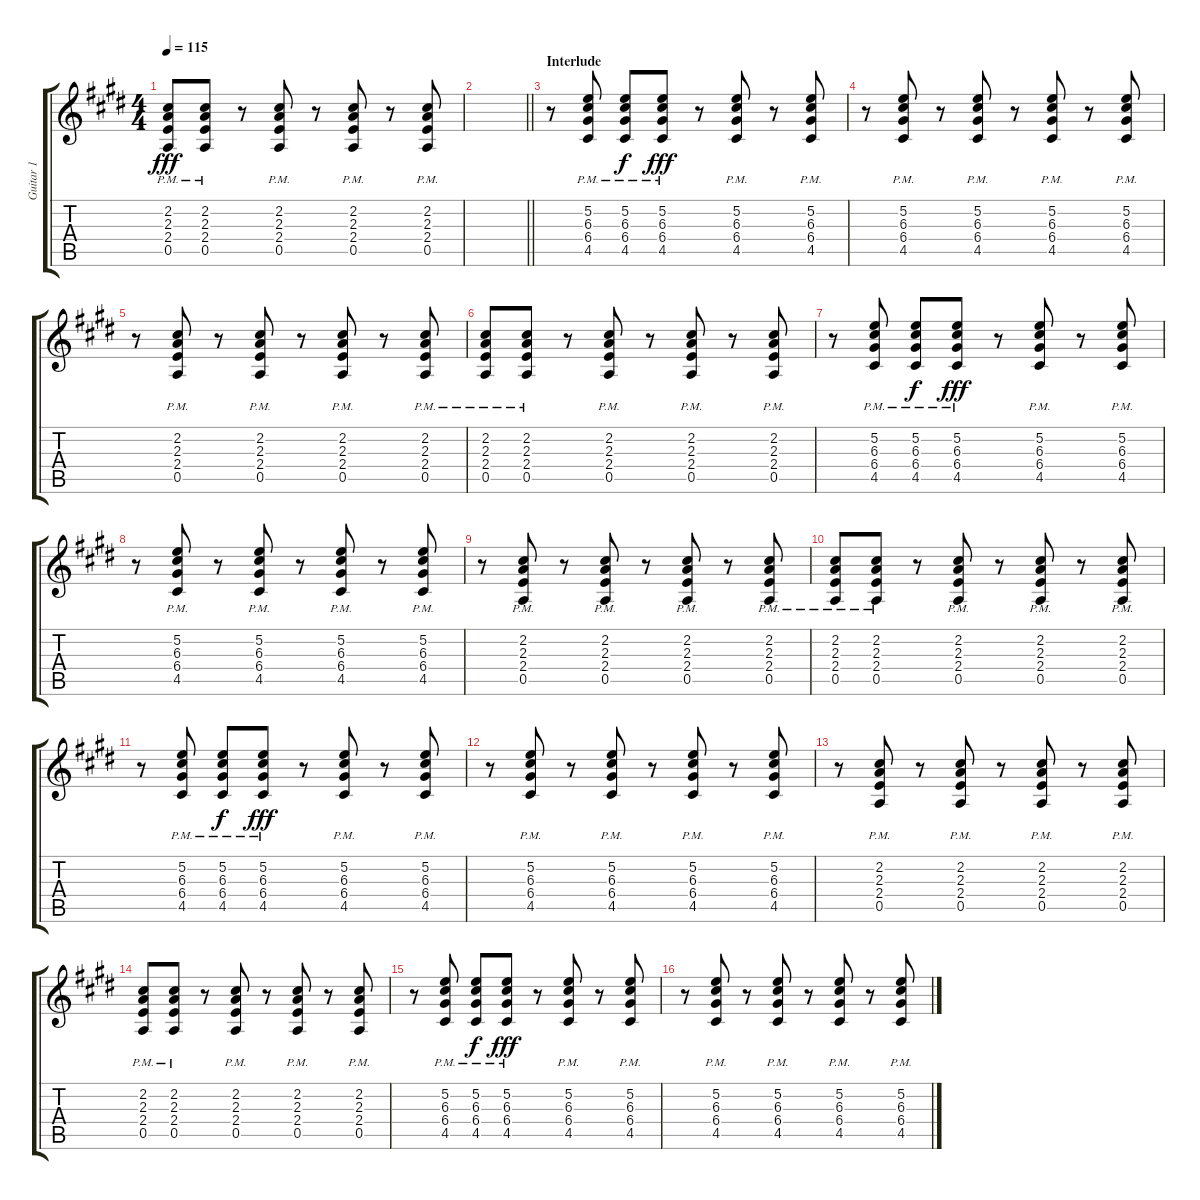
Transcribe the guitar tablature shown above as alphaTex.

\track ("Guitar 1" "Guitar 1") {instrument electricguitarjazz}
\staff {score tabs}
\tuning (E4 B3 G3 D3 A2 E2) {hide}
\ts (4 4)
\tempo 115
\clef g2
\ks c#minor
(2.2{pm} 2.3{pm} 2.4{pm} 0.5{pm}).8{dy fff} (2.2{pm} 2.3{pm} 2.4{pm} 0.5{pm}).8 r.8 (2.2{pm} 2.3{pm} 2.4{pm} 0.5{pm}).8 r.8 (2.2{pm} 2.3{pm} 2.4{pm} 0.5{pm}).8 r.8 (2.2{pm} 2.3{pm} 2.4{pm} 0.5{pm}).8 |
\barLineRight lightlight
|
\section ("" "Interlude")
r.8 (5.2{pm} 6.3{pm} 6.4{pm} 4.5{pm}).8 (5.2{pm} 6.3{pm} 6.4{pm} 4.5{pm}).8{dy f} (5.2{pm} 6.3{pm} 6.4{pm} 4.5{pm}).8{dy fff} r.8 (5.2{pm} 6.3{pm} 6.4{pm} 4.5{pm}).8 r.8 (5.2{pm} 6.3{pm} 6.4{pm} 4.5{pm}).8 |
r.8 (5.2{pm} 6.3{pm} 6.4{pm} 4.5{pm}).8 r.8 (5.2{pm} 6.3{pm} 6.4{pm} 4.5{pm}).8 r.8 (5.2{pm} 6.3{pm} 6.4{pm} 4.5{pm}).8 r.8 (5.2{pm} 6.3{pm} 6.4{pm} 4.5{pm}).8 |
r.8 (2.2{pm} 2.3{pm} 2.4{pm} 0.5{pm}).8 r.8 (2.2{pm} 2.3{pm} 2.4{pm} 0.5{pm}).8 r.8 (2.2{pm} 2.3{pm} 2.4{pm} 0.5{pm}).8 r.8 (2.2{pm} 2.3{pm} 2.4{pm} 0.5{pm}).8 |
(2.2{pm} 2.3{pm} 2.4{pm} 0.5{pm}).8 (2.2{pm} 2.3{pm} 2.4{pm} 0.5{pm}).8 r.8 (2.2{pm} 2.3{pm} 2.4{pm} 0.5{pm}).8 r.8 (2.2{pm} 2.3{pm} 2.4{pm} 0.5{pm}).8 r.8 (2.2{pm} 2.3{pm} 2.4{pm} 0.5{pm}).8 |
r.8 (5.2{pm} 6.3{pm} 6.4{pm} 4.5{pm}).8 (5.2{pm} 6.3{pm} 6.4{pm} 4.5{pm}).8{dy f} (5.2{pm} 6.3{pm} 6.4{pm} 4.5{pm}).8{dy fff} r.8 (5.2{pm} 6.3{pm} 6.4{pm} 4.5{pm}).8 r.8 (5.2{pm} 6.3{pm} 6.4{pm} 4.5{pm}).8 |
r.8 (5.2{pm} 6.3{pm} 6.4{pm} 4.5{pm}).8 r.8 (5.2{pm} 6.3{pm} 6.4{pm} 4.5{pm}).8 r.8 (5.2{pm} 6.3{pm} 6.4{pm} 4.5{pm}).8 r.8 (5.2{pm} 6.3{pm} 6.4{pm} 4.5{pm}).8 |
r.8 (2.2{pm} 2.3{pm} 2.4{pm} 0.5{pm}).8 r.8 (2.2{pm} 2.3{pm} 2.4{pm} 0.5{pm}).8 r.8 (2.2{pm} 2.3{pm} 2.4{pm} 0.5{pm}).8 r.8 (2.2{pm} 2.3{pm} 2.4{pm} 0.5{pm}).8 |
(2.2{pm} 2.3{pm} 2.4{pm} 0.5{pm}).8 (2.2{pm} 2.3{pm} 2.4{pm} 0.5{pm}).8 r.8 (2.2{pm} 2.3{pm} 2.4{pm} 0.5{pm}).8 r.8 (2.2{pm} 2.3{pm} 2.4{pm} 0.5{pm}).8 r.8 (2.2{pm} 2.3{pm} 2.4{pm} 0.5{pm}).8 |
r.8 (5.2{pm} 6.3{pm} 6.4{pm} 4.5{pm}).8 (5.2{pm} 6.3{pm} 6.4{pm} 4.5{pm}).8{dy f} (5.2{pm} 6.3{pm} 6.4{pm} 4.5{pm}).8{dy fff} r.8 (5.2{pm} 6.3{pm} 6.4{pm} 4.5{pm}).8 r.8 (5.2{pm} 6.3{pm} 6.4{pm} 4.5{pm}).8 |
r.8 (5.2{pm} 6.3{pm} 6.4{pm} 4.5{pm}).8 r.8 (5.2{pm} 6.3{pm} 6.4{pm} 4.5{pm}).8 r.8 (5.2{pm} 6.3{pm} 6.4{pm} 4.5{pm}).8 r.8 (5.2{pm} 6.3{pm} 6.4{pm} 4.5{pm}).8 |
r.8 (2.2{pm} 2.3{pm} 2.4{pm} 0.5{pm}).8 r.8 (2.2{pm} 2.3{pm} 2.4{pm} 0.5{pm}).8 r.8 (2.2{pm} 2.3{pm} 2.4{pm} 0.5{pm}).8 r.8 (2.2{pm} 2.3{pm} 2.4{pm} 0.5{pm}).8 |
(2.2{pm} 2.3{pm} 2.4{pm} 0.5{pm}).8 (2.2{pm} 2.3{pm} 2.4{pm} 0.5{pm}).8 r.8 (2.2{pm} 2.3{pm} 2.4{pm} 0.5{pm}).8 r.8 (2.2{pm} 2.3{pm} 2.4{pm} 0.5{pm}).8 r.8 (2.2{pm} 2.3{pm} 2.4{pm} 0.5{pm}).8 |
r.8 (5.2{pm} 6.3{pm} 6.4{pm} 4.5{pm}).8 (5.2{pm} 6.3{pm} 6.4{pm} 4.5{pm}).8{dy f} (5.2{pm} 6.3{pm} 6.4{pm} 4.5{pm}).8{dy fff} r.8 (5.2{pm} 6.3{pm} 6.4{pm} 4.5{pm}).8 r.8 (5.2{pm} 6.3{pm} 6.4{pm} 4.5{pm}).8 |
r.8 (5.2{pm} 6.3{pm} 6.4{pm} 4.5{pm}).8 r.8 (5.2{pm} 6.3{pm} 6.4{pm} 4.5{pm}).8 r.8 (5.2{pm} 6.3{pm} 6.4{pm} 4.5{pm}).8 r.8 (5.2{pm} 6.3{pm} 6.4{pm} 4.5{pm}).8
